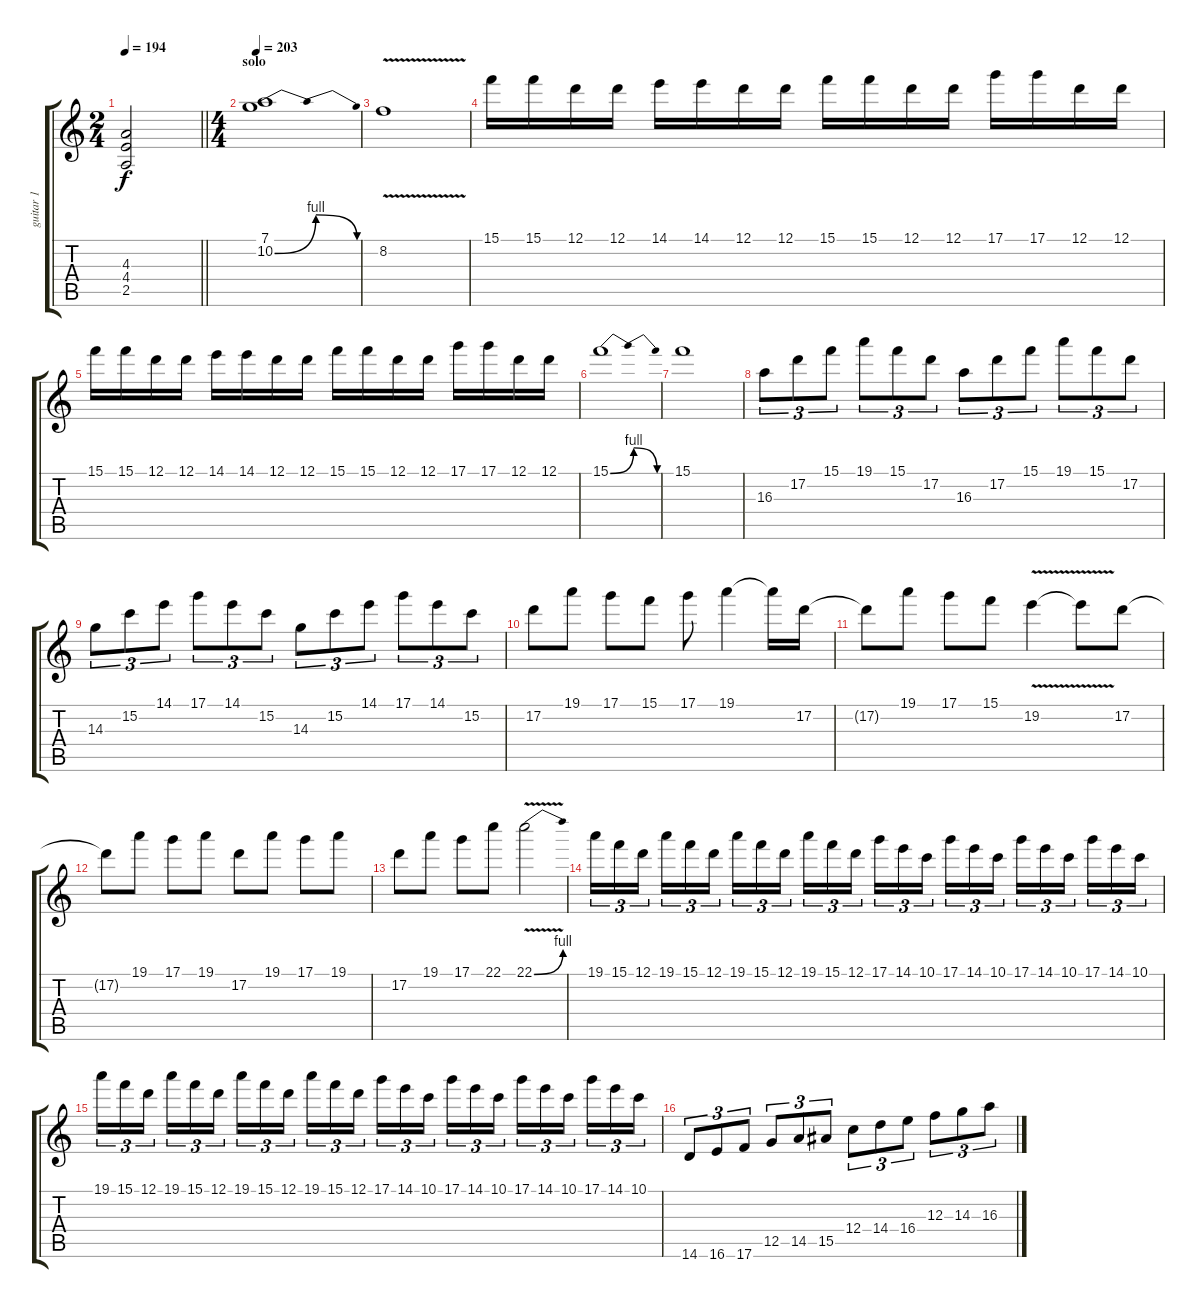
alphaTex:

\track ("guitar 1" "guitar 1") {instrument distortionguitar}
\staff {score tabs}
\tuning (D4 A3 F3 C3 G2 C2) {hide}
\ts (2 4)
\tempo 194
\clef g2
\barLineRight lightlight
\ks c
(4.3 4.4 2.5).2{dy f} |
\ts (4 4)
\section ("" "solo")
\tempo 203
(7.1 10.2{be (bendrelease 0 0 15 4 45 4 60 0)}).1 |
8.2{v}.1 |
15.1.16 15.1.16 12.1.16 12.1.16 14.1.16 14.1.16 12.1.16 12.1.16 15.1.16 15.1.16 12.1.16 12.1.16 17.1.16 17.1.16 12.1.16 12.1.16 |
15.1.16 15.1.16 12.1.16 12.1.16 14.1.16 14.1.16 12.1.16 12.1.16 15.1.16 15.1.16 12.1.16 12.1.16 17.1.16 17.1.16 12.1.16 12.1.16 |
15.1{be (bendrelease 0 0 15 4 45 4 60 0)}.1 |
15.1.1 |
16.3.8{tu (3 2)} 17.2.8{tu (3 2)} 15.1.8{tu (3 2)} 19.1.8{tu (3 2)} 15.1.8{tu (3 2)} 17.2.8{tu (3 2)} 16.3.8{tu (3 2)} 17.2.8{tu (3 2)} 15.1.8{tu (3 2)} 19.1.8{tu (3 2)} 15.1.8{tu (3 2)} 17.2.8{tu (3 2)} |
14.3.8{tu (3 2)} 15.2.8{tu (3 2)} 14.1.8{tu (3 2)} 17.1.8{tu (3 2)} 14.1.8{tu (3 2)} 15.2.8{tu (3 2)} 14.3.8{tu (3 2)} 15.2.8{tu (3 2)} 14.1.8{tu (3 2)} 17.1.8{tu (3 2)} 14.1.8{tu (3 2)} 15.2.8{tu (3 2)} |
17.2.8 19.1.8 17.1.8 15.1.8 17.1.8 19.1.4 19.1{t}.16 17.2.16 |
17.2{t}.8 19.1.8 17.1.8 15.1.8 19.2{v}.4 19.2{t}.8 17.2.8 |
17.2{t}.8 19.1.8 17.1.8 19.1.8 17.2.8 19.1.8 17.1.8 19.1.8 |
17.2.8 19.1.8 17.1.8 22.1.8 22.1{be (bend 0 0 60 4) v}.2 |
19.1.16{tu (3 2)} 15.1.16{tu (3 2)} 12.1.16{tu (3 2) beam splitsecondary} 19.1.16{tu (3 2)} 15.1.16{tu (3 2)} 12.1.16{tu (3 2)} 19.1.16{tu (3 2)} 15.1.16{tu (3 2)} 12.1.16{tu (3 2) beam splitsecondary} 19.1.16{tu (3 2)} 15.1.16{tu (3 2)} 12.1.16{tu (3 2)} 17.1.16{tu (3 2)} 14.1.16{tu (3 2)} 10.1.16{tu (3 2) beam splitsecondary} 17.1.16{tu (3 2)} 14.1.16{tu (3 2)} 10.1.16{tu (3 2)} 17.1.16{tu (3 2)} 14.1.16{tu (3 2)} 10.1.16{tu (3 2) beam splitsecondary} 17.1.16{tu (3 2)} 14.1.16{tu (3 2)} 10.1.16{tu (3 2)} |
19.1.16{tu (3 2)} 15.1.16{tu (3 2)} 12.1.16{tu (3 2) beam splitsecondary} 19.1.16{tu (3 2)} 15.1.16{tu (3 2)} 12.1.16{tu (3 2)} 19.1.16{tu (3 2)} 15.1.16{tu (3 2)} 12.1.16{tu (3 2) beam splitsecondary} 19.1.16{tu (3 2)} 15.1.16{tu (3 2)} 12.1.16{tu (3 2)} 17.1.16{tu (3 2)} 14.1.16{tu (3 2)} 10.1.16{tu (3 2) beam splitsecondary} 17.1.16{tu (3 2)} 14.1.16{tu (3 2)} 10.1.16{tu (3 2)} 17.1.16{tu (3 2)} 14.1.16{tu (3 2)} 10.1.16{tu (3 2) beam splitsecondary} 17.1.16{tu (3 2)} 14.1.16{tu (3 2)} 10.1.16{tu (3 2)} |
14.6.8{tu (3 2)} 16.6.8{tu (3 2)} 17.6.8{tu (3 2)} 12.5.8{tu (3 2)} 14.5.8{tu (3 2)} 15.5.8{tu (3 2)} 12.4.8{tu (3 2)} 14.4.8{tu (3 2)} 16.4.8{tu (3 2)} 12.3.8{tu (3 2)} 14.3.8{tu (3 2)} 16.3.8{tu (3 2)}
